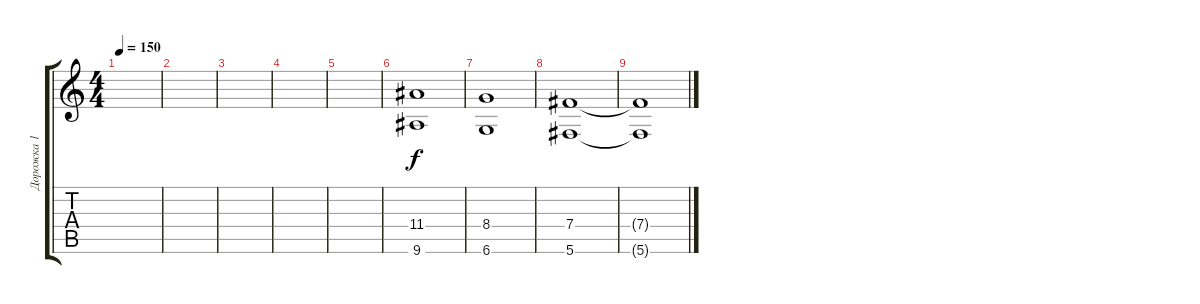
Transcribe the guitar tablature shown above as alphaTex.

\track ("Дорожка 1" "Дорожка 1") {instrument distortionguitar}
\staff {score tabs}
\tuning (Db4 Ab3 E3 B2 Gb2 Db2) {hide}
\ts (4 4)
\tempo 150
\clef g2
\ks c
|
|
|
|
|
(11.4 9.6).1 |
(8.4 6.6).1 |
(7.4 5.6).1 |
(7.4{t} 5.6{t}).1
